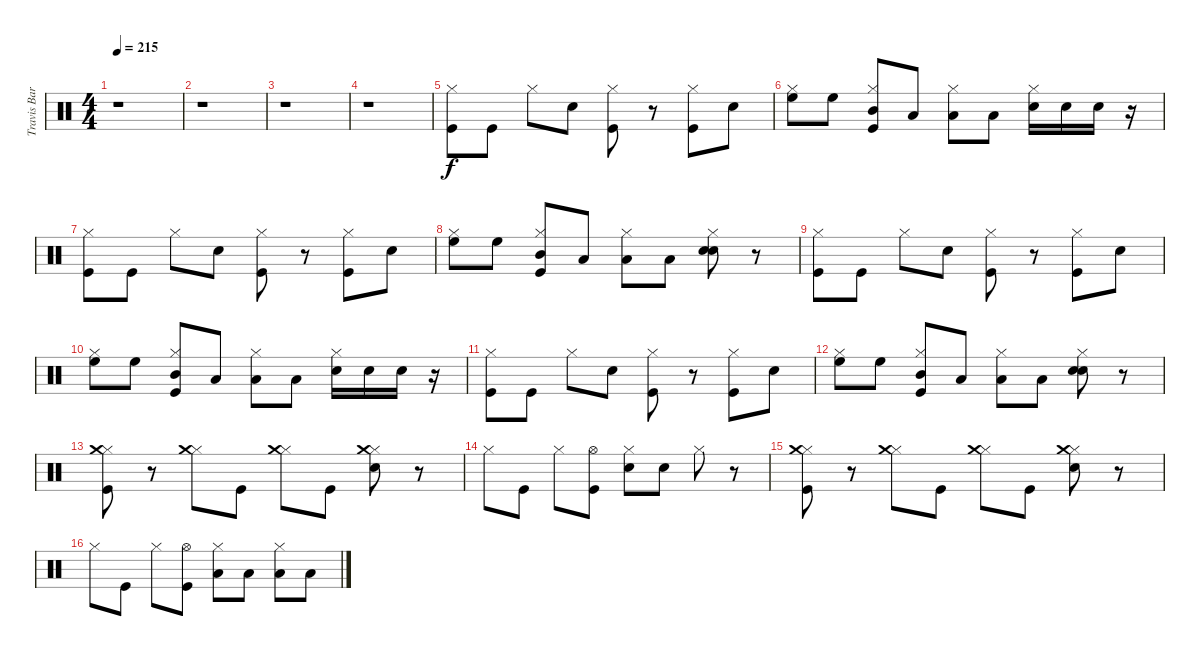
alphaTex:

\track ("Travis Barker (Drums)" "Travis Bar") {instrument percussion}
\staff {score}
\articulation defaults
\ts (4 4)
\tempo 215
\clef neutral
\ks c
r.1{dy f} |
r.1 |
r.1 |
r.1 |
("Kick (hit)" "Hi-Hat (closed)").8 "Kick (hit)".8 "Hi-Hat (closed)".8 "Electric Snare (hit)".8 ("Kick (hit)" "Hi-Hat (closed)").8 r.8 ("Kick (hit)" "Hi-Hat (closed)").8 "Electric Snare (hit)".8 |
("High Floor Tom (hit)" "Hi-Hat (closed)").8 "High Floor Tom (hit)".8 ("Kick (hit)" "Mid Tom (hit)" "Hi-Hat (closed)").8 "Low Tom (hit)".8 ("Low Floor Tom (hit)" "Hi-Hat (closed)").8 "Low Floor Tom (hit)".8 ("Electric Snare (hit)" "Hi-Hat (closed)").16 "Electric Snare (hit)".16 "Electric Snare (hit)".16 r.16 |
("Kick (hit)" "Hi-Hat (closed)").8 "Kick (hit)".8 "Hi-Hat (closed)".8 "Electric Snare (hit)".8 ("Kick (hit)" "Hi-Hat (closed)").8 r.8 ("Kick (hit)" "Hi-Hat (closed)").8 "Electric Snare (hit)".8 |
("High Floor Tom (hit)" "Hi-Hat (closed)").8 "High Floor Tom (hit)".8 ("Kick (hit)" "Mid Tom (hit)" "Hi-Hat (closed)").8 "Low Tom (hit)".8 ("Low Floor Tom (hit)" "Hi-Hat (closed)").8 "Low Floor Tom (hit)".8 ("Electric Snare (hit)" "Electric Snare (hit)" "Hi-Hat (closed)").8 r.8 |
("Kick (hit)" "Hi-Hat (closed)").8 "Kick (hit)".8 "Hi-Hat (closed)".8 "Electric Snare (hit)".8 ("Kick (hit)" "Hi-Hat (closed)").8 r.8 ("Kick (hit)" "Hi-Hat (closed)").8 "Electric Snare (hit)".8 |
("High Floor Tom (hit)" "Hi-Hat (closed)").8 "High Floor Tom (hit)".8 ("Kick (hit)" "Mid Tom (hit)" "Hi-Hat (closed)").8 "Low Tom (hit)".8 ("Low Floor Tom (hit)" "Hi-Hat (closed)").8 "Low Floor Tom (hit)".8 ("Electric Snare (hit)" "Hi-Hat (closed)").16 "Electric Snare (hit)".16 "Electric Snare (hit)".16 r.16 |
("Kick (hit)" "Hi-Hat (closed)").8 "Kick (hit)".8 "Hi-Hat (closed)".8 "Electric Snare (hit)".8 ("Kick (hit)" "Hi-Hat (closed)").8 r.8 ("Kick (hit)" "Hi-Hat (closed)").8 "Electric Snare (hit)".8 |
("High Floor Tom (hit)" "Hi-Hat (closed)").8 "High Floor Tom (hit)".8 ("Kick (hit)" "Mid Tom (hit)" "Hi-Hat (closed)").8 "Low Tom (hit)".8 ("Low Floor Tom (hit)" "Hi-Hat (closed)").8 "Low Floor Tom (hit)".8 ("Electric Snare (hit)" "Electric Snare (hit)" "Hi-Hat (closed)").8 r.8 |
("Kick (hit)" "Hi-Hat (closed)" "Crash medium (hit)").8 r.8 ("Hi-Hat (closed)" "Crash medium (hit)").8 "Kick (hit)".8 ("Hi-Hat (closed)" "Crash medium (hit)").8 "Kick (hit)".8 ("Electric Snare (hit)" "Hi-Hat (closed)" "Crash medium (hit)").8 r.8 |
"Hi-Hat (closed)".8 "Kick (hit)".8 "Hi-Hat (closed)".8 ("Kick (hit)" "Hi-Hat (open)").8 ("Electric Snare (hit)" "Hi-Hat (closed)").8 "Electric Snare (hit)".8 "Hi-Hat (closed)".8 r.8 |
("Kick (hit)" "Hi-Hat (closed)" "Crash medium (hit)").8 r.8 ("Hi-Hat (closed)" "Crash medium (hit)").8 "Kick (hit)".8 ("Hi-Hat (closed)" "Crash medium (hit)").8 "Kick (hit)".8 ("Electric Snare (hit)" "Hi-Hat (closed)" "Crash medium (hit)").8 r.8 |
"Hi-Hat (closed)".8 "Kick (hit)".8 "Hi-Hat (closed)".8 ("Kick (hit)" "Hi-Hat (open)").8 ("Low Tom (hit)" "Hi-Hat (closed)").8 "Low Tom (hit)".8 ("Low Floor Tom (hit)" "Hi-Hat (closed)").8 "Low Floor Tom (hit)".8
